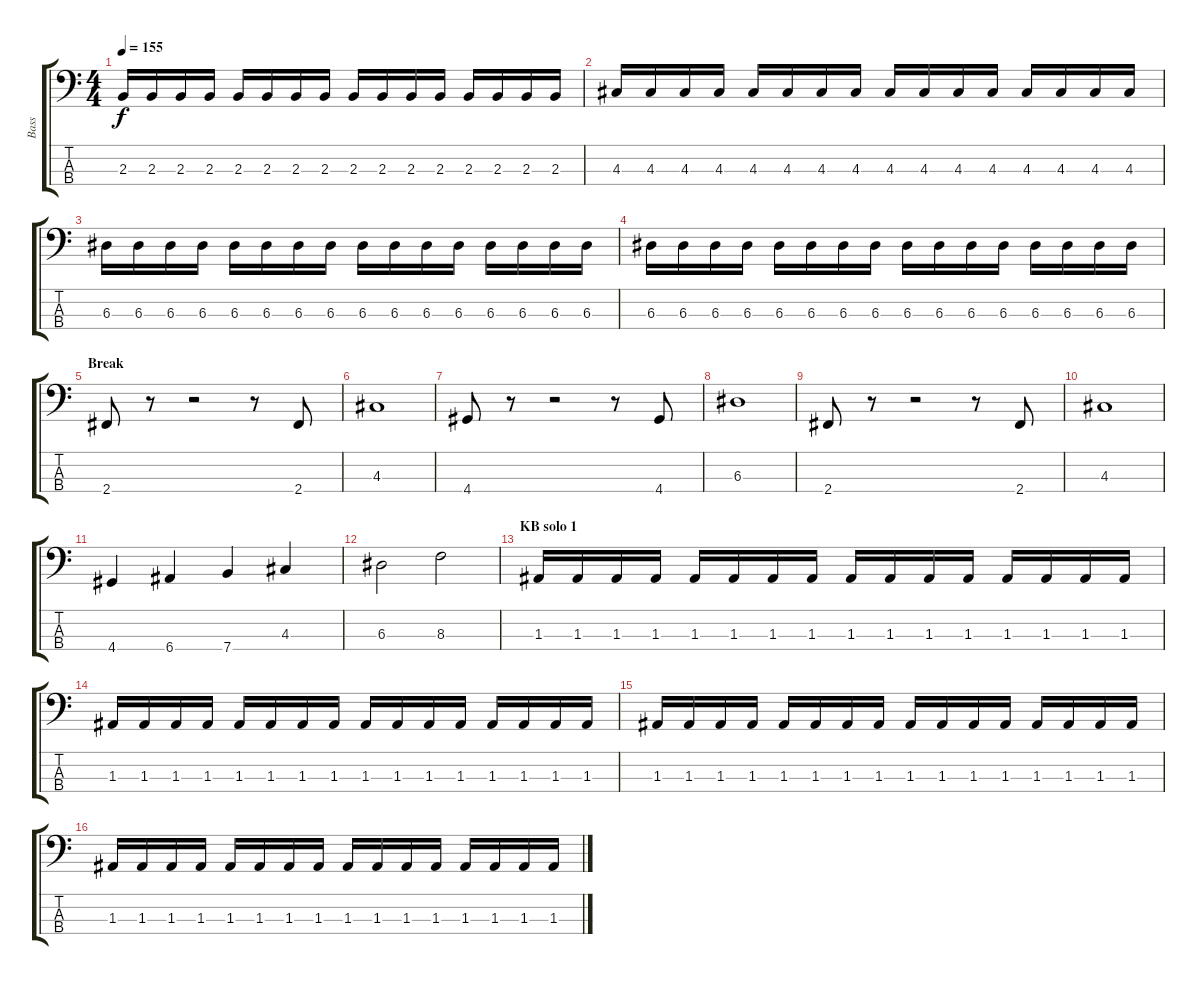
\track ("Bass" "Bass") {instrument electricbassfinger}
\staff {score tabs}
\tuning (G2 D2 A1 E1) {hide}
\ts (4 4)
\tempo 155
\clef f4
\ks c
2.3.16{dy f} 2.3.16 2.3.16 2.3.16 2.3.16 2.3.16 2.3.16 2.3.16 2.3.16 2.3.16 2.3.16 2.3.16 2.3.16 2.3.16 2.3.16 2.3.16 |
4.3.16 4.3.16 4.3.16 4.3.16 4.3.16 4.3.16 4.3.16 4.3.16 4.3.16 4.3.16 4.3.16 4.3.16 4.3.16 4.3.16 4.3.16 4.3.16 |
6.3.16 6.3.16 6.3.16 6.3.16 6.3.16 6.3.16 6.3.16 6.3.16 6.3.16 6.3.16 6.3.16 6.3.16 6.3.16 6.3.16 6.3.16 6.3.16 |
6.3.16 6.3.16 6.3.16 6.3.16 6.3.16 6.3.16 6.3.16 6.3.16 6.3.16 6.3.16 6.3.16 6.3.16 6.3.16 6.3.16 6.3.16 6.3.16 |
\section ("" "Break")
2.4.8 r.8 r.2 r.8 2.4.8 |
4.3.1 |
4.4.8 r.8 r.2 r.8 4.4.8 |
6.3.1 |
2.4.8 r.8 r.2 r.8 2.4.8 |
4.3.1 |
4.4.4 6.4.4 7.4.4 4.3.4 |
6.3.2 8.3.2 |
\section ("" "KB solo 1")
1.3.16 1.3.16 1.3.16 1.3.16 1.3.16 1.3.16 1.3.16 1.3.16 1.3.16 1.3.16 1.3.16 1.3.16 1.3.16 1.3.16 1.3.16 1.3.16 |
1.3.16 1.3.16 1.3.16 1.3.16 1.3.16 1.3.16 1.3.16 1.3.16 1.3.16 1.3.16 1.3.16 1.3.16 1.3.16 1.3.16 1.3.16 1.3.16 |
1.3.16 1.3.16 1.3.16 1.3.16 1.3.16 1.3.16 1.3.16 1.3.16 1.3.16 1.3.16 1.3.16 1.3.16 1.3.16 1.3.16 1.3.16 1.3.16 |
1.3.16 1.3.16 1.3.16 1.3.16 1.3.16 1.3.16 1.3.16 1.3.16 1.3.16 1.3.16 1.3.16 1.3.16 1.3.16 1.3.16 1.3.16 1.3.16
